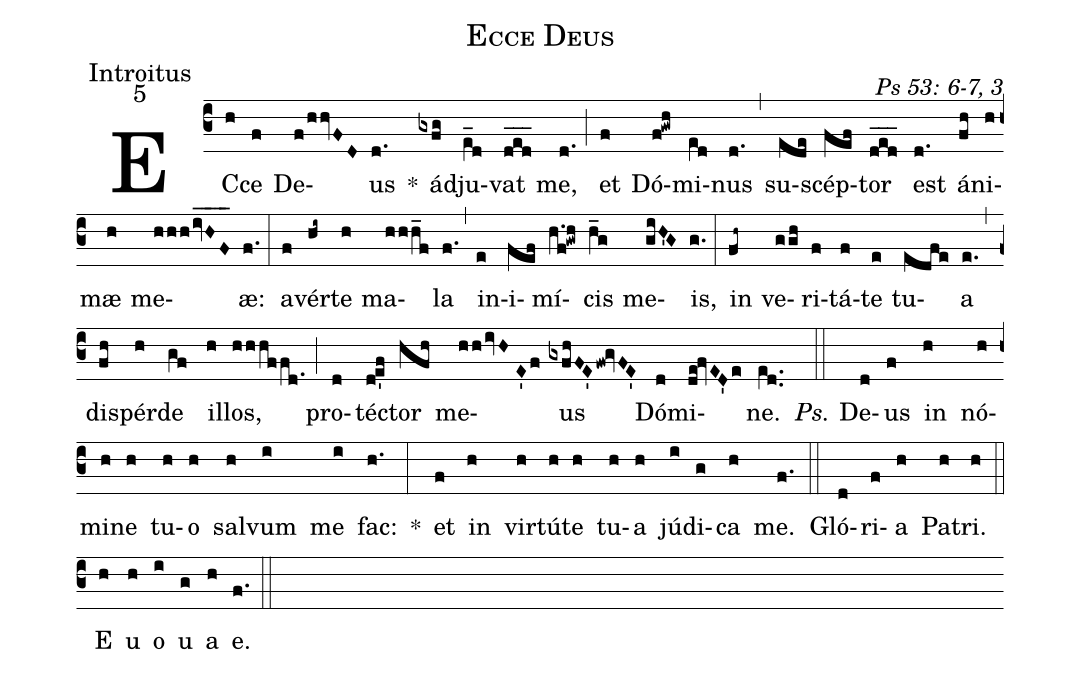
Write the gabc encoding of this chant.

name: Ecce Deus;
office-part: Introitus;
mode: 5;
commentary: Ps 53: 6-7, 3;
%%
(c3) EC(h)ce(f) De(f/hhvFD)us(d.) *() ád(gxfg)ju(e_[ll:1]d)vat(d_e_d_) me,(d.) (;) et(f) Dó(f!gwh)mi(e[ll:1]d)nus(d.) (,) su(ede)scép(fef)tor(d_e_d_) est(d.) á(fh)ni(h)mæ(h) me(hhhiv_H_F_)æ:(f.) (:)
a(f)vér(hi~)te(h) ma(hhh_f)la(f.) (,) in(e)i(fef)mí(h.f!gwh)cis(h_g) me(giH'G)is,(g.) (:)
in(fh~) ve(ggh)ri(f)tá(f)te(e) tu(edfe)a(e.) (,) dis(fh)pér(h)de(gf) il(h)los,(hhhffd.) (;) pro(d)téc(de'f)tor(hfh) me(hhivH//E'f)us(gxfhFE'fw!gvFE') Dó(d)mi(de!fvED'e)ne.(e[ll:1]d..) (::)
<i>Ps.</i> De(d)us(f) in(h) nó(h)mi(h)ne(h) tu(h)o(h) sal(h)vum(i) me(i) fac:(h.) *(:)
et(f) in(h) vir(h)tú(h)te(h) tu(h)a(h) jú(i)di(g)ca(h) me.(f.) (::)
Gló(d)ri(f)a(h) Pa(h)tri.(h) (::)
<eu>E(h) u(h) o(i) u(g) a(h) e.</eu>(f.) (::)
